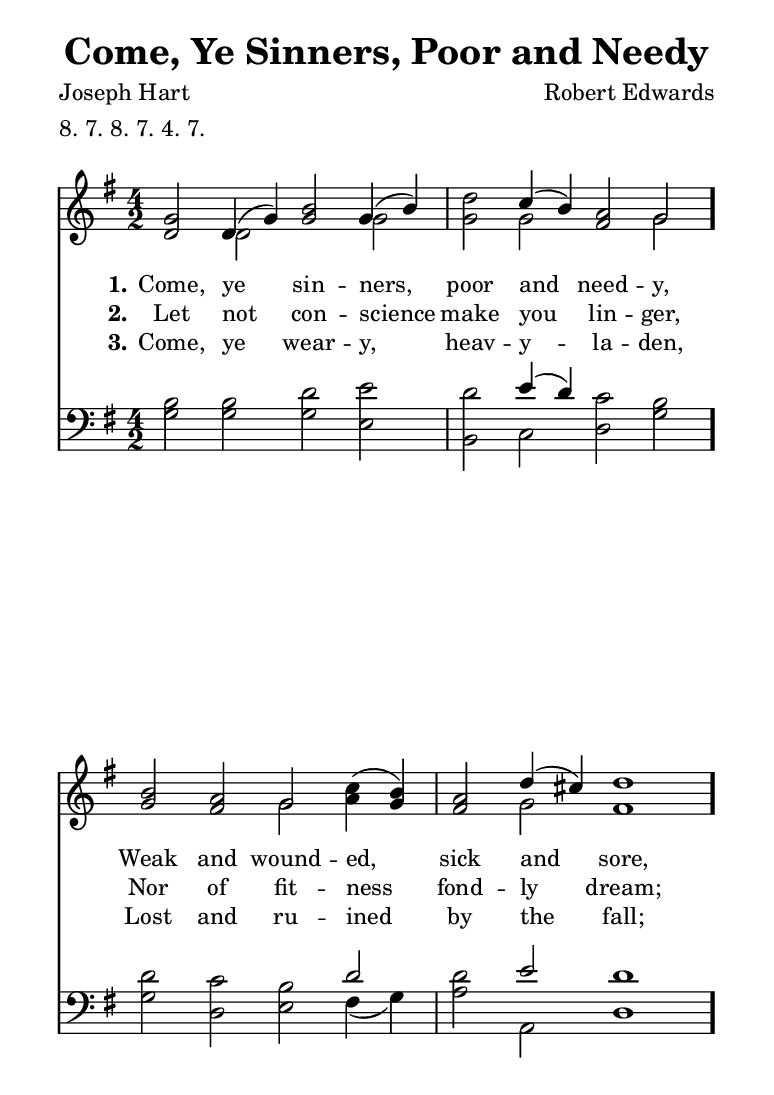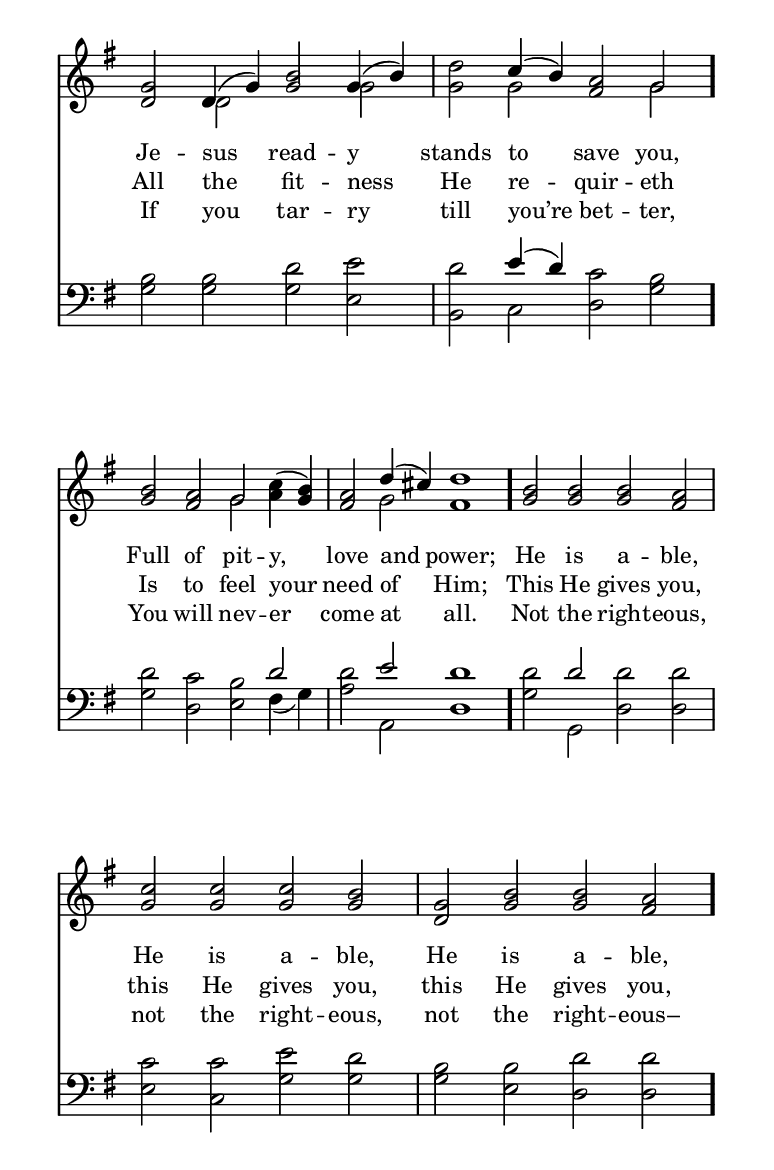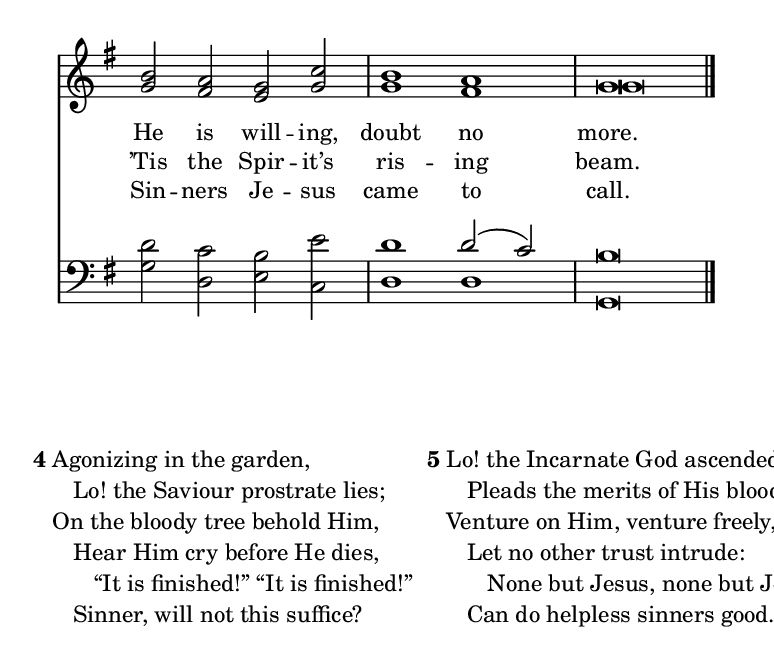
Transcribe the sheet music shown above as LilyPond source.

\include "common/global.ily"
\paper {
  \include "common/paper.ily"
  system-count = #(cond (is-eogsized 4) (#t #f))
}

\header{
  %gospel
  hymnnumber = "77"
  title = "Come, Ye Sinners, Poor and Needy"
  tunename = "Caersalem"
  meter = "8. 7. 8. 7. 4. 7."
  poet = "Joseph Hart"
  composer = "Robert Edwards"
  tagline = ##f
}

% for fermata in MIDI
ta = { \tempo 4=160 }
tb = { \tempo 4=80  }

patternAA = { c2 c4( c4) c2 c4( c4) | c2 c4( c4) c2 c2 }
patternAB = { c2 }
patternAC = { c2 c2 c2 c2 | c2 c4( c4) c2 c2 }

patternBA = { c2 c2 c2 c4( c4) | c2 c4( c4) c1 }
patternBB = { c2 c2 c2 c4( c4) | c2 c2      c1 }
patternBC = { c2 c2 c2 c2      | c2 c2      c1 }

patternCA = { \patternAB }

patternDA = { c2 c2 c2 c2 | c1 c1      | c\breve }
patternDB = { c2 c2 c2 c2 | c1 c2( c2) | c\breve }

global = {
  \include "common/overrides.ily"
  \override Staff.TimeSignature.style = #'numbered
  \time 4/2
  \override Score.MetronomeMark.transparent = ##t % hide all fermata changes too
  \ta
  \key g \major
  \autoBeamOff
}

notesSoprano = {
\global
\relative c'' {

  \changePitch \patternAA { g d g b g b | d c b a g }
  \changePitch \patternBA { b a g c b | a d cis d }
  \changePitch \patternAA { g, d g b g b | d c b a g }
  \changePitch \patternBA { b a g c b | a d cis d }

  \changePitch \patternCA { b b b a | c c c b | g b b a }
  \changePitch \patternDA { b a g c | b a | g }

  \bar "|."

}
}

notesAlto = {
\global
\relative e' {

  \changePitch \patternAB { d d g g | g g fis g }
  \changePitch \patternBB { g fis g a g | fis g fis }
  \changePitch \patternAB { d d g g | g g fis g }
  \changePitch \patternBB { g fis g a g | fis g fis }

  \changePitch \patternCA { g g g fis | g g g g | d g g fis }
  \changePitch \patternDA { g fis e g | g fis | g }

}
}

notesTenor = {
\global
\relative a {

  \changePitch \patternAC { b b d e | d e d c b }
  \changePitch \patternBC { d c b d | d e d }
  \changePitch \patternAC { b b d e | d e d c b }
  \changePitch \patternBC { d c b d | d e d }

  \changePitch \patternCA { d d d d | c c e d | b b d d }
  \changePitch \patternDB { d c b e | d d c | b }

}
}

notesBass = {
\global
\relative f {

  \changePitch \patternAB { g g g e | b c d g }
  \changePitch \patternBB { g d e fis g | a a, d }
  \changePitch \patternAB { g g g e | b c d g }
  \changePitch \patternBB { g d e fis g | a a, d }

  \changePitch \patternCA { g g, d' d | e c g' g | g e d d }
  \changePitch \patternDA { g d e c | d d | g, }

}
}

wordsA = \lyricmode {
\set stanza = "1."

Come, ye sin -- ners, poor and need -- y, \bar "."
Weak and wound -- ed, sick and sore, \bar "."
Je -- sus read -- y stands to save you, \bar "."
Full of pit -- y, love and power; \bar "."
He is a -- ble, %{HIDE>%} He is a -- ble, %{<HIDE%} He is a -- ble, \bar "."
He is will -- ing, doubt no more. \bar "."

}

wordsB = \lyricmode {
\set stanza = "2."

Let not con -- science make you lin -- ger,
Nor of fit -- ness fond -- ly dream;
All the fit -- ness He re -- quir -- eth
Is to feel your need of Him;
This He gives you, %{HIDE>%} this He gives you, %{<HIDE%} this He gives you,
’Tis the Spir -- it’s ris -- ing beam.

}

wordsC = \lyricmode {
\set stanza = "3."

Come, ye wear -- y, heav -- y -- la -- den,
Lost and ru -- ined by the fall;
If you tar -- ry till you’re bet -- ter,
You will nev -- er come at all.
Not the right -- eous, %{HIDE>%} not the right -- eous, %{<HIDE%} not the right -- eous–
Sin -- ners Je -- sus came to call.

}

wordsD = \markuplist {

\line { Agonizing in the garden, }
\line { { \hspace #2 } Lo! the Saviour prostrate lies; }
\line { On the bloody tree behold Him, }
\line { { \hspace #2 } Hear Him cry before He dies, }
\line { { \hspace #4 } “It is finished!” “It is finished!” }
\line { { \hspace #2 } Sinner, will not this suffice? }

}

wordsE = \markuplist {

\line { Lo! the Incarnate God ascended, }
\line { { \hspace #2 } Pleads the merits of His blood; }
\line { Venture on Him, venture freely, }
\line { { \hspace #2 } Let no other trust intrude: }
\line { { \hspace #4 } None but Jesus, none but Jesus, }
\line { { \hspace #2 } Can do helpless sinners good. }

}

\score {
  \context ChoirStaff <<
    \context Staff = upper <<
      \set Staff.autoBeaming = ##f
      \set ChoirStaff.systemStartDelimiter = #'SystemStartBar
      \set ChoirStaff.printPartCombineTexts = ##f
      \partcombine #'(2 . 9) \notesSoprano \notesAlto
      \context NullVoice = sopranos { \voiceOne << \notesSoprano >> }
      \context Lyrics = one   \lyricsto sopranos \wordsA
      \context Lyrics = two   \lyricsto sopranos \wordsB
      \context Lyrics = three \lyricsto sopranos \wordsC
    >>
    \context Staff = men <<
      \set Staff.autoBeaming = ##f
      \clef bass
      \set ChoirStaff.printPartCombineTexts = ##f
      \partcombine #'(2 . 9) \notesTenor \notesBass
    >>
  >>
  \layout {
    \include "common/layout.ily"
  }
  \midi{
    \include "common/midi.ily"
  }
}

\noPageBreak

\markup { \fill-line { %\column {
  \hspace #0.1
  \line{ \bold 4 \column { \wordsD } } %\combine \null \vspace #0.4
  \hspace #0.1
  \line{ \bold 5 \column { \wordsE } } %\combine \null \vspace #0.4
  \hspace #0.1
} } %}

\version "2.19.49"  % necessary for upgrading to future LilyPond versions.

% vi:set et ts=2 sw=2 ai nocindent syntax=lilypond:
